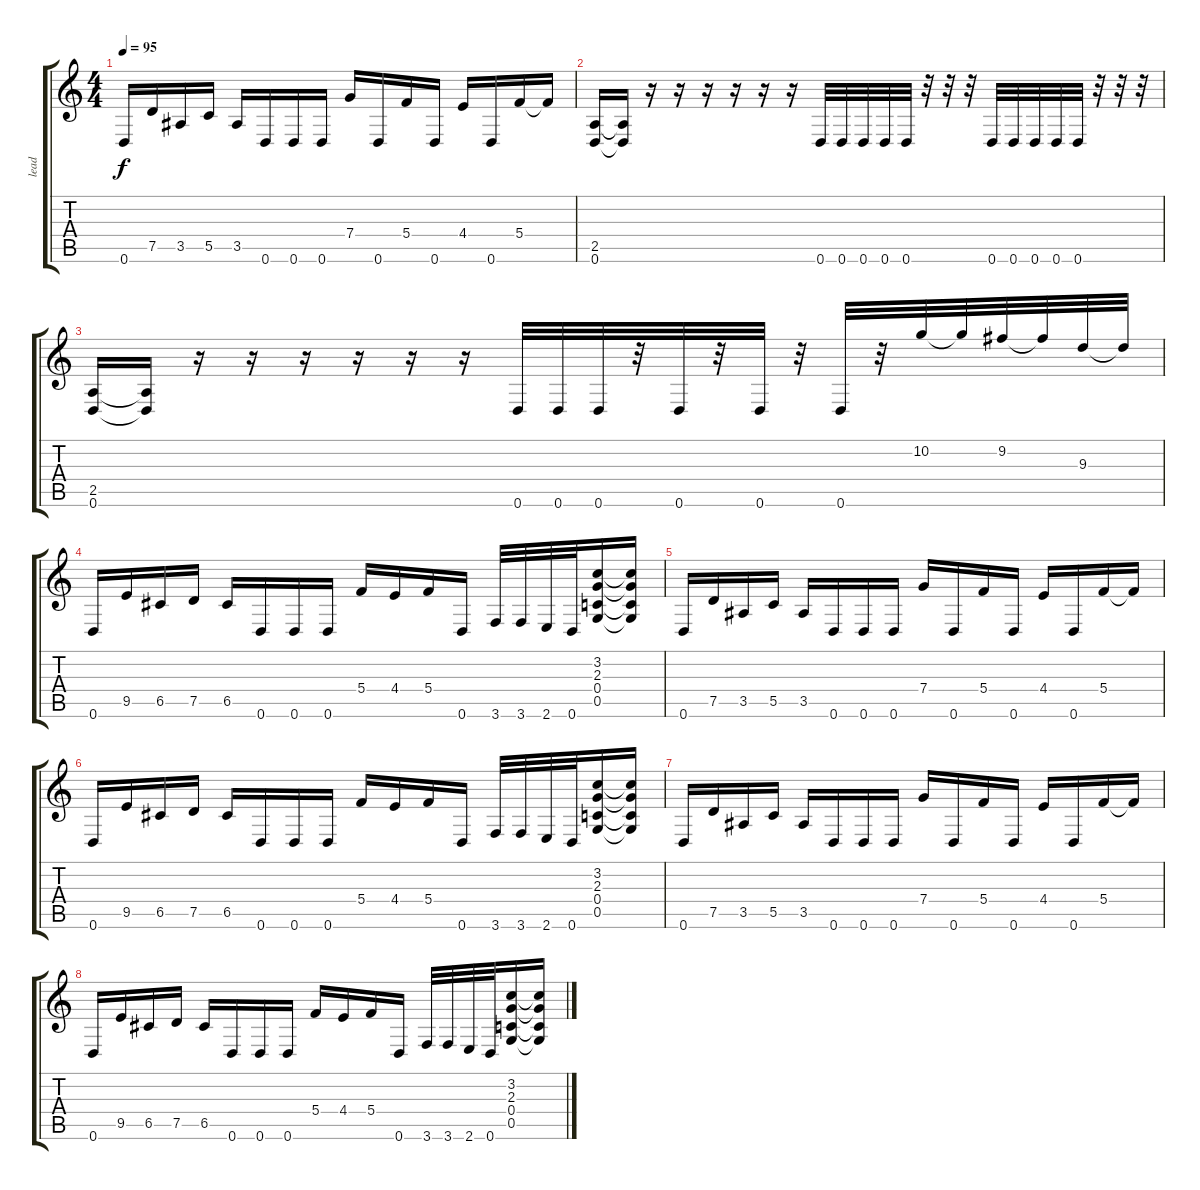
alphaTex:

\track ("lead" "lead") {instrument distortionguitar}
\staff {score tabs}
\tuning (D4 A3 F3 C3 G2 D2) {hide}
\ts (4 4)
\tempo 95
\clef g2
\ks c
0.6.16{dy f} 7.5.16 3.5.16 5.5.16 3.5.16 0.6.16 0.6.16 0.6.16 7.4.16 0.6.16 5.4.16 0.6.16 4.4.16 0.6.16 5.4.16 5.4{t}.16 |
(2.5 0.6).16 (2.5{t} 0.6{t}).16 r.16 r.16 r.16 r.16 r.16 r.16 0.6.32 0.6.32 0.6.32 0.6.32 0.6.32 r.32 r.32 r.32 0.6.32 0.6.32 0.6.32 0.6.32 0.6.32 r.32 r.32 r.32 |
(2.5 0.6).16 (2.5{t} 0.6{t}).16 r.16 r.16 r.16 r.16 r.16 r.16 0.6.32 0.6.32 0.6.32 r.32 0.6.32 r.32 0.6.32 r.32 0.6.32 r.32 10.2.32 10.2{t}.32 9.2.32 9.2{t}.32 9.3.32 9.3{t}.32 |
0.6.16 9.5.16 6.5.16 7.5.16 6.5.16 0.6.16 0.6.16 0.6.16 5.4.16 4.4.16 5.4.16 0.6.16 3.6.32 3.6.32 2.6.32 0.6.32 (3.2 2.3 0.4 0.5).16 (3.2{t} 2.3{t} 0.4{t} 0.5{t}).16 |
0.6.16 7.5.16 3.5.16 5.5.16 3.5.16 0.6.16 0.6.16 0.6.16 7.4.16 0.6.16 5.4.16 0.6.16 4.4.16 0.6.16 5.4.16 5.4{t}.16 |
0.6.16 9.5.16 6.5.16 7.5.16 6.5.16 0.6.16 0.6.16 0.6.16 5.4.16 4.4.16 5.4.16 0.6.16 3.6.32 3.6.32 2.6.32 0.6.32 (3.2 2.3 0.4 0.5).16 (3.2{t} 2.3{t} 0.4{t} 0.5{t}).16 |
0.6.16 7.5.16 3.5.16 5.5.16 3.5.16 0.6.16 0.6.16 0.6.16 7.4.16 0.6.16 5.4.16 0.6.16 4.4.16 0.6.16 5.4.16 5.4{t}.16 |
0.6.16 9.5.16 6.5.16 7.5.16 6.5.16 0.6.16 0.6.16 0.6.16 5.4.16 4.4.16 5.4.16 0.6.16 3.6.32 3.6.32 2.6.32 0.6.32 (3.2 2.3 0.4 0.5).16 (3.2{t} 2.3{t} 0.4{t} 0.5{t}).16
